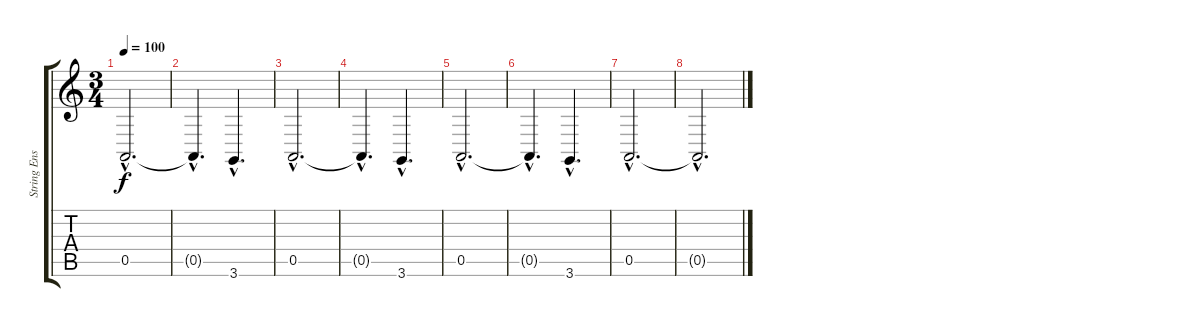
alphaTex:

\track ("String Ensemble 1" "String Ens") {instrument stringensemble1}
\staff {score tabs}
\tuning (E4 B3 G3 D3 A2 E2) {hide}
\ts (3 4)
\tempo 100
\clef g2
\ks c
0.5{hac}.2{d dy f} |
0.5{hac t}.4{d} 3.6{hac}.4{d} |
0.5{hac}.2{d} |
0.5{hac t}.4{d} 3.6{hac}.4{d} |
0.5{hac}.2{d} |
0.5{hac t}.4{d} 3.6{hac}.4{d} |
0.5{hac}.2{d} |
0.5{hac t}.2{d}
